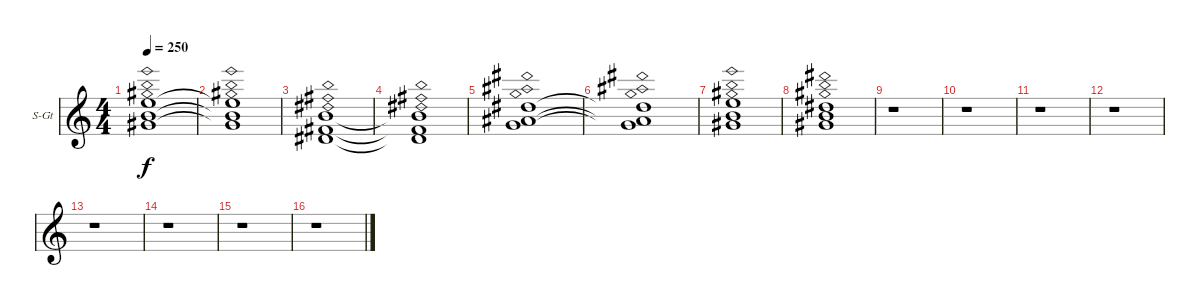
\bracketExtendMode groupsimilarinstruments
\firstSystemTrackNameOrientation horizontal
\otherSystemsTrackNameOrientation horizontal
\track ("Billentyûs (Mats Olausson)" "S-Gt") {instrument lead1square}
\staff {score}
\tuning (E4 B3 G3 D3 A2 E2)
\displaytranspose 12
\ts (4 4)
\tempo 250
\clef g2
\ks c
(0.1{ph 12} 0.2{ph 12} 1.3{ph 12}).1{dy f} |
(0.1{ph 12 t} 0.2{ph 12 t} 1.3{ph 12 t}).1 |
(4.3{ph 12} 4.4{ph 12} 6.5{ph 12}).1 |
(4.3{ph 12 t} 4.4{ph 12 t} 6.5{ph 12 t}).1 |
(4.2{ph 12} 3.3{ph 12} 5.4{ph 12}).1 |
(4.2{ph 12 t} 3.3{ph 12 t} 5.4{ph 12 t}).1 |
(0.1{ph 12} 0.2{ph 12} 1.3{ph 12}).1 |
(4.2{ph 12} 4.3{ph 12} 6.4{ph 12}).1 |
r.1 |
r.1 |
r.1 |
r.1 |
r.1 |
r.1 |
r.1 |
r.1
